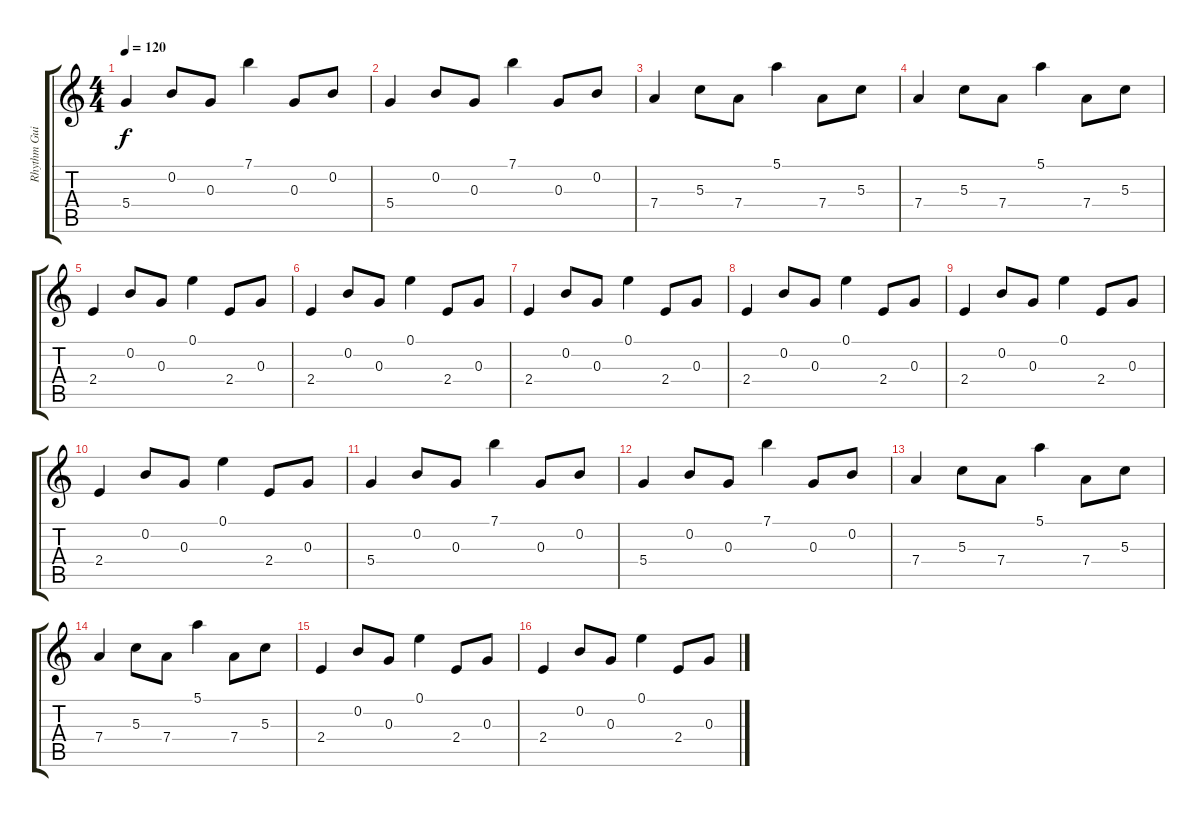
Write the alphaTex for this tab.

\track ("Rhythm Guitar" "Rhythm Gui") {instrument acousticguitarsteel}
\staff {score tabs}
\tuning (E4 B3 G3 D3 A2 E2) {hide}
\ts (4 4)
\tempo 120
\clef g2
\ks c
5.4.4{dy f} 0.2.8 0.3.8 7.1.4 0.3.8 0.2.8 |
5.4.4 0.2.8 0.3.8 7.1.4 0.3.8 0.2.8 |
7.4.4 5.3.8 7.4.8 5.1.4 7.4.8 5.3.8 |
7.4.4 5.3.8 7.4.8 5.1.4 7.4.8 5.3.8 |
2.4.4 0.2.8 0.3.8 0.1.4 2.4.8 0.3.8 |
2.4.4 0.2.8 0.3.8 0.1.4 2.4.8 0.3.8 |
2.4.4 0.2.8 0.3.8 0.1.4 2.4.8 0.3.8 |
2.4.4 0.2.8 0.3.8 0.1.4 2.4.8 0.3.8 |
2.4.4 0.2.8 0.3.8 0.1.4 2.4.8 0.3.8 |
2.4.4 0.2.8 0.3.8 0.1.4 2.4.8 0.3.8 |
5.4.4 0.2.8 0.3.8 7.1.4 0.3.8 0.2.8 |
5.4.4 0.2.8 0.3.8 7.1.4 0.3.8 0.2.8 |
7.4.4 5.3.8 7.4.8 5.1.4 7.4.8 5.3.8 |
7.4.4 5.3.8 7.4.8 5.1.4 7.4.8 5.3.8 |
2.4.4 0.2.8 0.3.8 0.1.4 2.4.8 0.3.8 |
2.4.4 0.2.8 0.3.8 0.1.4 2.4.8 0.3.8
